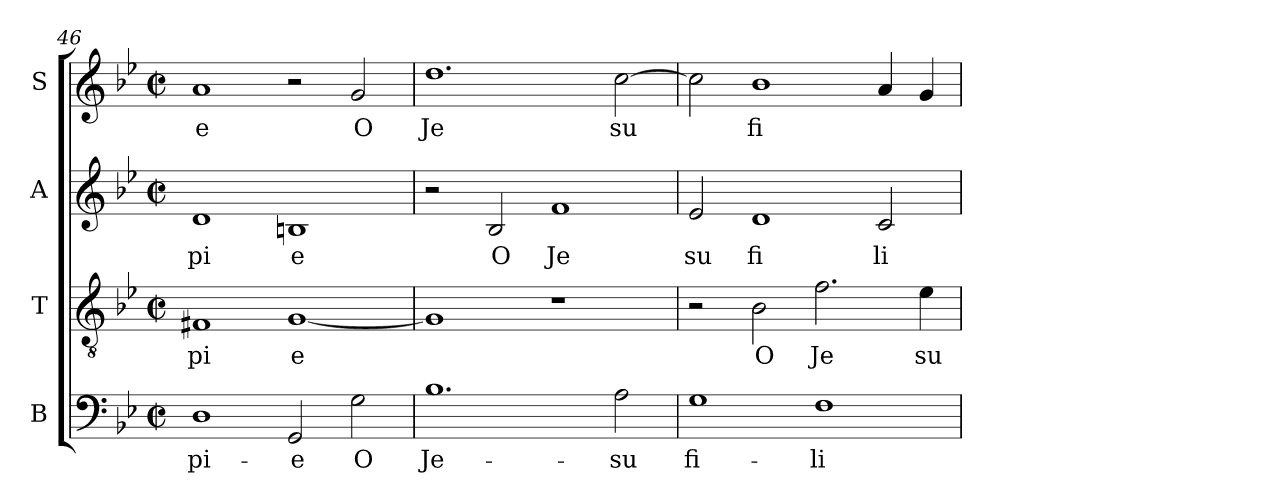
**kern	**text	**kern	**text	**kern	**text	**kern	**text
*part4	*part4	*part3	*part3	*part2	*part2	*part1	*part1
*staff4	*staff4	*staff3	*staff3	*staff2	*staff2	*staff1	*staff1
*I"B	*	*I"T	*	*I"A	*	*I"S	*
!!LO:PB:g=z
*clefF4	*	*clefGv2	*	*clefG2	*	*clefG2	*
*k[b-e-]	*	*k[b-e-]	*	*k[b-e-]	*	*k[b-e-]	*
*B-:	*	*B-:	*	*B-:	*	*B-:	*
*M2/2	*	*M2/2	*	*M2/2	*	*M2/2	*
*met(c|)	*	*met(c|)	*	*met(c|)	*	*met(c|)	*
=46	=46	=46	=46	=46	=46	=46	=46
!	!LO:LY:b:cj	!	!LO:LY:b:cj	!	!LO:LY:b:cj	!	!LO:LY:b:cj
1D	pi-	1F#X	pi	1d	pi	1a	e
!	!LO:LY:b:cj	!	!LO:LY:b:cj	!	!LO:LY:b:cj	!	!
2GG/	-e	[<1G	e	1Bn	e	2r	.
!	!LO:LY:b:cj	!	!	!	!	!	!LO:LY:b:cj
2G\	O	.	.	.	.	2g/	O
=47	=47	=47	=47	=47	=47	=47	=47
!	!LO:LY:b:cj	!	!LO:LY:b:cj	!	!	!	!LO:LY:b:cj
1.B-	Je-	1G]	.	2r	.	1.dd	Je
!	!	!	!	!	!LO:LY:b:cj	!	!
.	.	.	.	2B-/	O	.	.
!	!	!	!	!	!LO:LY:b:cj	!	!
.	.	1r	.	1f	Je	.	.
!	!LO:LY:b:cj	!	!	!	!	!	!LO:LY:b:cj
2A\	-su	.	.	.	.	[>2cc\	su
=48	=48	=48	=48	=48	=48	=48	=48
!	!LO:LY:b:cj	!	!	!	!LO:LY:b:cj	!	!LO:LY:b:cj
1G	fi-	2r	.	2e-/	su	2cc\]	.
!	!	!	!LO:LY:b:cj	!	!LO:LY:b:cj	!	!LO:LY:b:cj
.	.	2B-\	O	1d	fi	1b-	fi
!	!LO:LY:b:cj	!	!LO:LY:b:cj	!	!	!	!
1F	-li	2.f\	Je	.	.	.	.
!	!	!	!	!	!LO:LY:b:cj	!	!LO:LY:b:cj
.	.	.	.	2c/	li	4a/	.
!	!	!	!LO:LY:b:cj	!	!	!	!LO:LY:b:cj
.	.	4e-\	su	.	.	4g/	.
=	=	=	=	=	=	=	=
*-	*-	*-	*-	*-	*-	*-	*-
